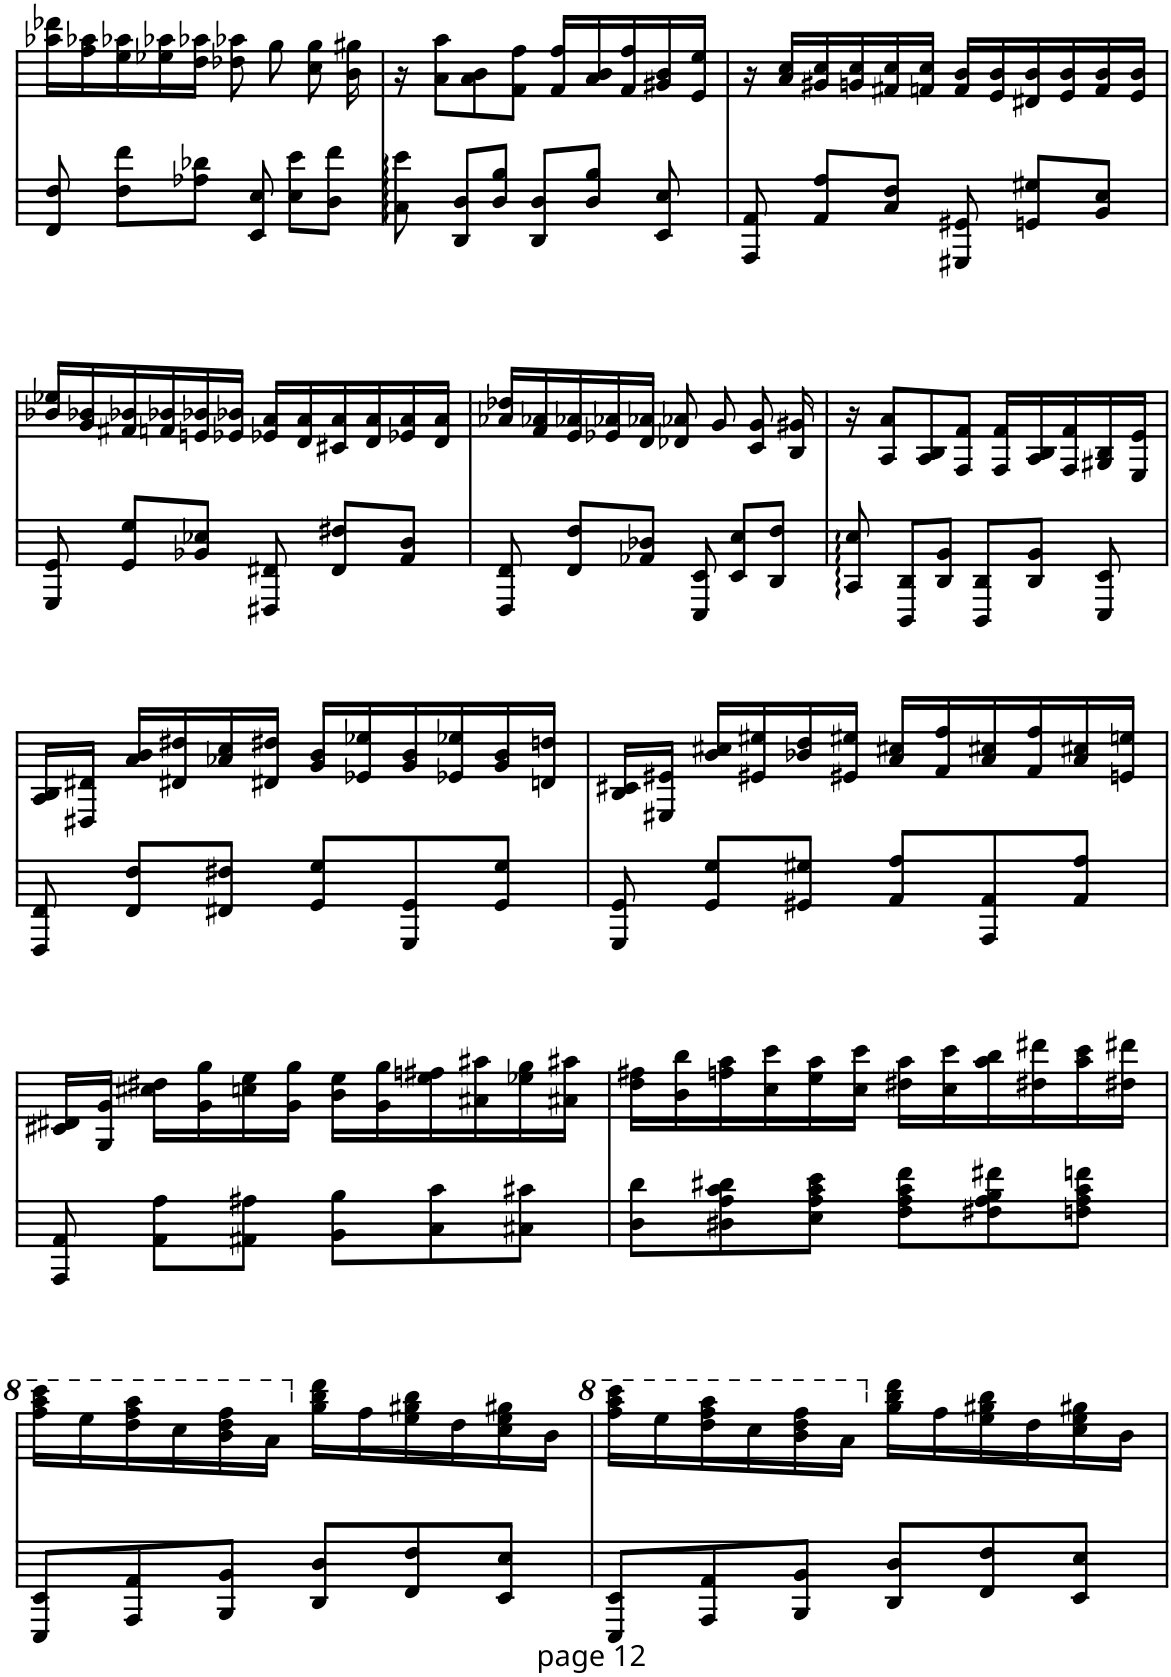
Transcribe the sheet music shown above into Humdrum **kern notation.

**kern	**kern
*part1	*part1
*staff2	*staff1
*I"Piano	*
*I'Pno.	*
!!LO:PB:g=z
*clefF4	*clefG2
*k[]	*k[]
*M6/8	*M6/8
=178	=178
8FF/ 8F/	16aa-X\ 16ddd-X\LL
.	16ff\ 16aa-X\
8F\ 8f\L	16ee\ 16aa-X\
.	16ee-X\ 16aa-X\
8A-X\ 8d-X\J	16dd\ 16aa-X\JJ
.	8dd-X\ 8aa-X\
8EE/ 8E/	.
.	8gg\
8E\ 8e\L	.
.	8cc\ 8gg\
8D\ 8f\J	.
.	16b\ 16gg#X\
=179	=179
8C\ 8e\	16r
.	8a\ 8aa\L
8DD/ 8D/L	.
.	8a\ 8b\
8D/ 8B/J	.
.	8f\ 8ff\J
8DD/ 8D/L	.
.	16f/ 16ff/LL
8D/ 8B/J	16a/ 16b/
.	16f/ 16ff/
8EE/ 8E/	16g#X/ 16b/
.	16e/ 16ee/JJ
=180	=180
8AAA/ 8AA/	16r
.	16a/ 16cc/LL
8AA/ 8A/L	16g#X/ 16cc/
.	16gn/ 16cc/
8C/ 8F/J	16f#X/ 16cc/
.	16fn/ 16cc/JJ
8GGG#X/ 8GG#X/	16f/ 16b/LL
.	16e/ 16b/
8GGn/ 8G#X/L	16d#X/ 16b/
.	16e/ 16b/
8BB/ 8E/J	16f/ 16b/
.	16e/ 16b/JJ
!!LO:LB:g=z
=181	=181
8GGG/ 8GG/	16b-X/ 16ee-X/LL
.	16g/ 16b-X/
8GG/ 8G/L	16f#X/ 16b-X/
.	16fn/ 16b-X/
8BB-X/ 8E-X/J	16en/ 16b-X/
.	16e-X/ 16b-X/JJ
8FFF#X/ 8FF#X/	16e-X/ 16a/LL
.	16d/ 16a/
8FF#/ 8F#X/L	16c#X/ 16a/
.	16d/ 16a/
8AA/ 8D/J	16e-X/ 16a/
.	16d/ 16a/JJ
=182	=182
8FFF/ 8FF/	16a-X/ 16dd-X/LL
.	16f/ 16a-X/
8FF/ 8F/L	16e/ 16a-X/
.	16e-X/ 16a-X/
8AA-X/ 8D-X/J	16d/ 16a-X/JJ
.	8d-X/ 8a-X/
8EEE/ 8EE/	.
.	8g/
8EE/ 8E/L	.
.	8c/ 8g/
8DD/ 8F/J	.
.	16B/ 16g#X/
=183	=183
8CC/ 8E/	16r
.	8A/ 8a/L
8DDD/ 8DD/L	.
.	8A/ 8B/
8DD/ 8BB/J	.
.	8F/ 8f/J
8DDD/ 8DD/L	.
.	16F/ 16f/LL
8DD/ 8BB/J	16A/ 16B/
.	16F/ 16f/
8EEE/ 8EE/	16G#X/ 16B/
.	16E/ 16e/JJ
!!LO:LB:g=z
=184	=184
8FFF/ 8FF/	16A/ 16B/LL
.	16D#X/ 16d#X/JJ
8FF/ 8F/L	16a/ 16b/LL
.	16d#X/ 16dd#X/
8FF#X/ 8F#X/J	16a-X/ 16cc/
.	16d#X/ 16dd#X/JJ
8GG/ 8G/L	16g/ 16b/LL
.	16e-X/ 16ee-X/
8GGG/ 8GG/	16g/ 16b/
.	16e-X/ 16ee-X/
8GG/ 8G/J	16g/ 16b/
.	16dn/ 16ddn/JJ
=185	=185
8GGG/ 8GG/	16B/ 16c#X/LL
.	16E#X/ 16e#X/JJ
8GG/ 8G/L	16b/ 16cc#X/LL
.	16e#X/ 16ee#X/
8GG#X/ 8G#X/J	16b-X/ 16dd/
.	16e#X/ 16ee#X/JJ
8AA/ 8A/L	16a/ 16cc#X/LL
.	16f/ 16ff/
8AAA/ 8AA/	16a/ 16cc#X/
.	16f/ 16ff/
8AA/ 8A/J	16a/ 16cc#X/
.	16en/ 16een/JJ
!!LO:LB:g=z
=186	=186
8AAA/ 8AA/	16c#X/ 16d#X/LL
.	16G/ 16g/JJ
8AA\ 8A\L	16cc#X\ 16dd#X\LL
.	16g\ 16gg\
8AA#X\ 8A#X\J	16ccn\ 16ee\
.	16g\ 16gg\JJ
8BB\ 8B\L	16b\ 16ee\LL
.	16g\ 16gg\
8C\ 8c\	16ee\ 16ff#X\
.	16a#X\ 16aa#X\
8C#X\ 8c#X\J	16ee-X\ 16gg\
.	16a#X\ 16aa#X\JJ
=187	=187
8D\ 8d\L	16dd\ 16ff#X\LL
.	16b\ 16bb\
8D#X\ 8A\ 8c\ 8d#X\	16ffn\ 16aa\
.	16cc\ 16ccc\
8E\ 8A\ 8c\ 8e\J	16ee\ 16aa\
.	16cc\ 16ccc\JJ
8F\ 8A\ 8c\ 8f\L	16dd#X\ 16aa\LL
.	16cc\ 16ccc\
8F#X\ 8A\ 8B\ 8f#X\	16aa\ 16bb\
.	16dd#X\ 16ddd#X\
8Fn\ 8A\ 8c\ 8fn\J	16aa\ 16ccc\
.	16dd#X\ 16ddd#X\JJ
!!LO:LB:g=z
=188	=188
*	*8va
8EEE/ 8EE/L	16fff\ 16aaa\ 16cccc\LL
.	16eee\
8AAA/ 8AA/	16ddd\ 16fff\ 16aaa\
.	16ccc\
8BBB/ 8BB/J	16bb\ 16ddd\ 16fff\
.	16aa\JJ
*	*X8va
8DD/ 8D/L	16gg\ 16bb\ 16ddd\LL
.	16ff\
8FF/ 8F/	16ee\ 16gg#X\ 16bb\
.	16dd\
8EE/ 8E/J	16cc\ 16ee\ 16gg#X\
.	16b\JJ
=189	=189
*	*8va
8EEE/ 8EE/L	16fff\ 16aaa\ 16cccc\LL
.	16eee\
8AAA/ 8AA/	16ddd\ 16fff\ 16aaa\
.	16ccc\
8BBB/ 8BB/J	16bb\ 16ddd\ 16fff\
.	16aa\JJ
*	*X8va
8DD/ 8D/L	16gg\ 16bb\ 16ddd\LL
.	16ff\
8FF/ 8F/	16ee\ 16gg#X\ 16bb\
.	16dd\
8EE/ 8E/J	16cc\ 16ee\ 16gg#X\
.	16b\JJ
=	=
*-	*-
